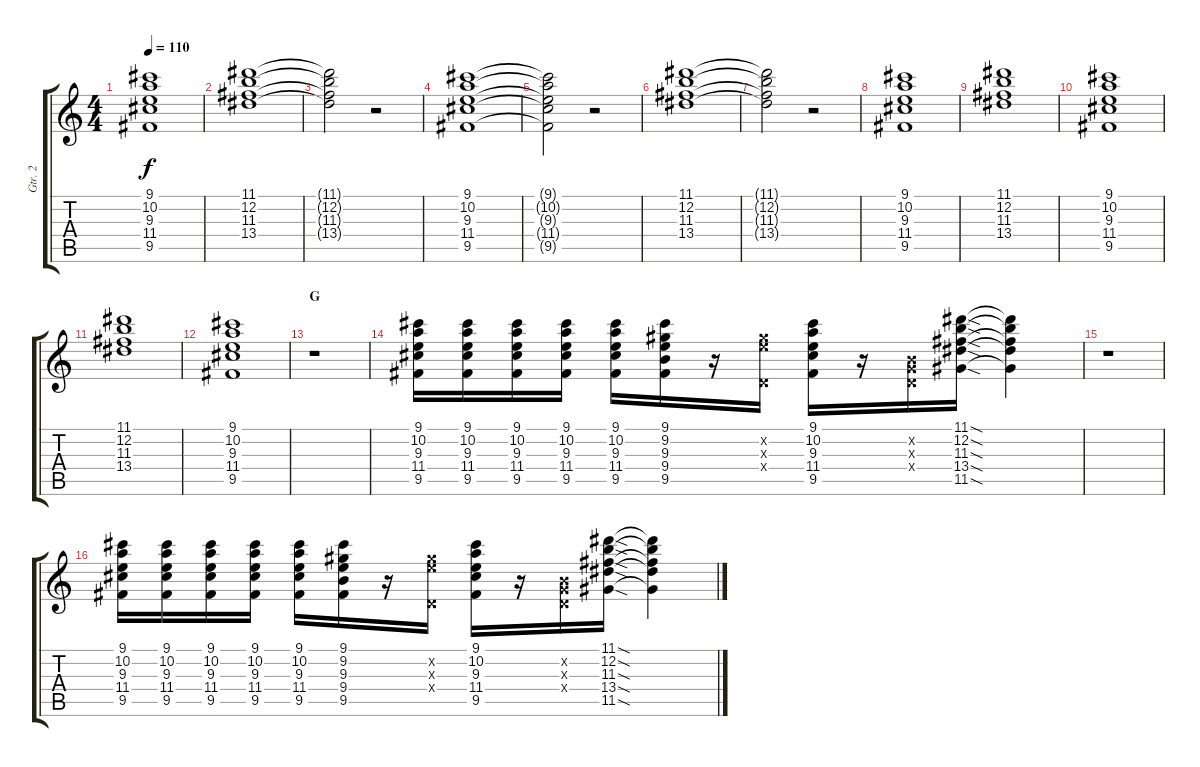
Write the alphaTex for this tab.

\track ("Gtr. 2" "Gtr. 2") {instrument electricguitarclean}
\staff {score tabs}
\tuning (E4 B3 G3 D3 A2 E2) {hide}
\ts (4 4)
\tempo 110
\clef g2
\ks c
(9.1{t} 10.2{t} 9.3{t} 11.4{t} 9.5{t}).1{dy f} |
(11.1 12.2 11.3 13.4).1 |
(11.1{t} 12.2{t} 11.3{t} 13.4{t}).2 r.2 |
(9.1 10.2 9.3 11.4 9.5).1 |
(9.1{t} 10.2{t} 9.3{t} 11.4{t} 9.5{t}).2 r.2 |
(11.1 12.2 11.3 13.4).1 |
(11.1{t} 12.2{t} 11.3{t} 13.4{t}).2 r.2 |
(9.1 10.2 9.3 11.4 9.5).1 |
(11.1 12.2 11.3 13.4).1 |
(9.1 10.2 9.3 11.4 9.5).1 |
(11.1 12.2 11.3 13.4).1 |
(9.1 10.2 9.3 11.4 9.5).1 |
\section ("" "G")
r.1{volume 13 instrument electricguitarclean} |
(9.1 10.2 9.3 11.4 9.5).16 (9.1 10.2 9.3 11.4 9.5).16 (9.1 10.2 9.3 11.4 9.5).16 (9.1 10.2 9.3 11.4 9.5).16 (9.1 10.2 9.3 11.4 9.5).16 (9.1 9.2 9.3 9.4 9.5).16 r.16 (9.2{x} 9.3{x} 0.4{x}).16 (9.1 10.2 9.3 11.4 9.5).16 r.16 (0.2{x} 0.3{x} 0.4{x}).16 (11.1{sod} 12.2{sod} 11.3{sod} 13.4{sod} 11.5{sod}).16 (11.1{t} 12.2{t} 11.3{t} 13.4{t} 11.5{t}).4 |
r.1 |
(9.1 10.2 9.3 11.4 9.5).16 (9.1 10.2 9.3 11.4 9.5).16 (9.1 10.2 9.3 11.4 9.5).16 (9.1 10.2 9.3 11.4 9.5).16 (9.1 10.2 9.3 11.4 9.5).16 (9.1 9.2 9.3 9.4 9.5).16 r.16 (9.2{x} 9.3{x} 0.4{x}).16 (9.1 10.2 9.3 11.4 9.5).16 r.16 (0.2{x} 0.3{x} 0.4{x}).16 (11.1{sod} 12.2{sod} 11.3{sod} 13.4{sod} 11.5{sod}).16 (11.1{t} 12.2{t} 11.3{t} 13.4{t} 11.5{t}).4
